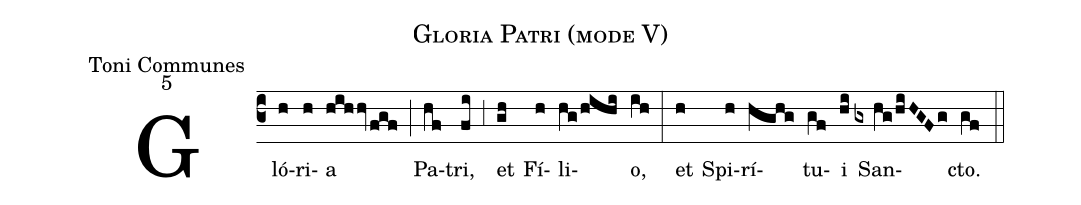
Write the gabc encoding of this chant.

name:Gloria Patri (mode V);
office-part:Toni Communes;
mode:5;
%%
(c3)Gló(h)ri(h)a(hih/hv/fgf) (;) Pa(hf)tri,(fi) (,3) et(gh) Fí(h)li(hg/hihi)o,(ih) (:) et(h) Spi(h)rí(hghg)tu(gf)i(hi) San(gx//hg/hi/HGFg)cto.(gf) (::)
